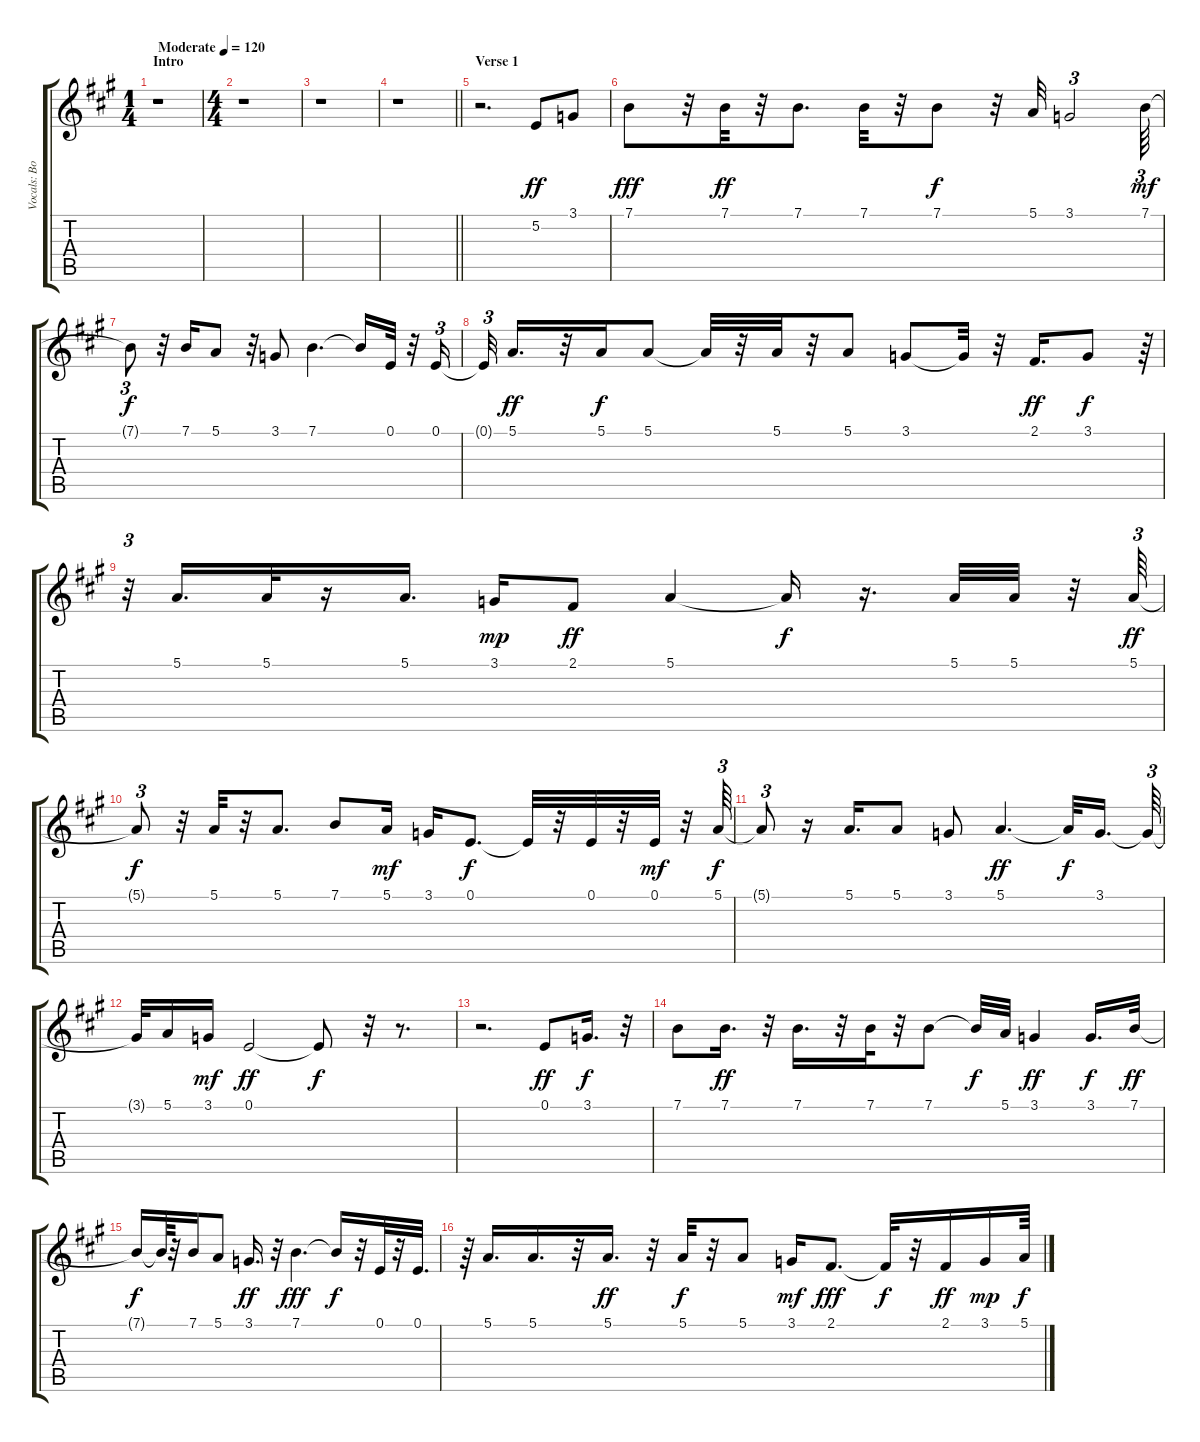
\track ("Vocals: Bob Seger" "Vocals: Bo") {instrument lead1square}
\staff {score tabs}
\tuning (E4 B3 G3 D3 A2 E2) {hide}
\ts (1 4)
\section ("" "Intro")
\tempo (120 "Moderate")
\tempo 78
\tempo (120 "Moderate")
\clef g2
\ks a
r.1{dy ff instrument lead1square} |
\ts (4 4)
r.1 |
r.1 |
\barLineRight lightlight
r.1 |
\section ("" "Verse 1")
r.2{d} 5.2.8 3.1.8 |
7.1.8{dy fff} r.32 7.1.32{dy ff} r.32 7.1.8{d} 7.1.32 r.32 7.1.8{dy f} r.32 5.1.32 3.1.2{tu (3 2)} 7.1.64{tu (3 2) dy mf} |
7.1{t}.8{tu (3 2) dy f} r.32 7.1.16 5.1.8 r.32 3.1.8 7.1.4{d} 7.1{t}.16 0.1.32 r.32 0.1.16{tu (3 2)} |
0.1{t}.32{tu (3 2)} 5.1.16{d dy ff} r.32 5.1.16{dy f} 5.1.8 5.1{t}.32 r.32 5.1.32 r.32 5.1.8 3.1.8 3.1{t}.32 r.32 2.1.16{d dy ff} 3.1.8{dy f} r.64{tu (3 2)} |
r.32{tu (3 2)} 5.1.16{d} 5.1.32 r.16 5.1.16{d} 3.1.16{dy mp} 2.1.8{dy ff} 5.1.4 5.1{t}.16{dy f} r.16{d} 5.1.32 5.1.32 r.32 5.1.64{tu (3 2) dy ff} |
5.1{t}.8{tu (3 2) dy f} r.32 5.1.32 r.32 5.1.8{d} 7.1.8 5.1.16{dy mf} 3.1.16 0.1.8{d dy f} 0.1{t}.32 r.32 0.1.32 r.32 0.1.32{dy mf} r.32 5.1.64{tu (3 2) dy f} |
5.1{t}.8{tu (3 2)} r.16 5.1.16{d} 5.1.8 3.1.8 5.1.4{d dy ff} 5.1{t}.32{dy f} 3.1.16{d beam splitsecondary} 3.1{t}.64{tu (3 2)} |
3.1{t}.32 5.1.16 3.1.16{dy mf} 0.1.2{dy ff} 0.1{t}.8{dy f} r.32 r.8{d} |
r.2{d} 0.1.8{dy ff} 3.1.16{d dy f} r.32 |
7.1.8 7.1.16{d dy ff} r.32 7.1.16{d} r.32 7.1.32 r.32 7.1.8 7.1{t}.32{dy f} 5.1.32 3.1.4{dy ff} 3.1.16{d dy f} 7.1.32{dy ff} |
7.1{t}.16{dy f} 7.1{t}.64 r.32 7.1.16 5.1.8 3.1.16{d dy ff} r.32 7.1.4{d dy fff} 7.1{t}.16{dy f} r.32 0.1.32 r.32 0.1.32{d} |
r.64 5.1.16{d} 5.1.16{d} r.32 5.1.16{d dy ff} r.32 5.1.32{dy f} r.32 5.1.8 3.1.16{dy mf} 2.1.8{d dy fff} 2.1{t}.32{dy f} r.32 2.1.16{dy ff} 3.1.16{dy mp} 5.1.64{dy f}
